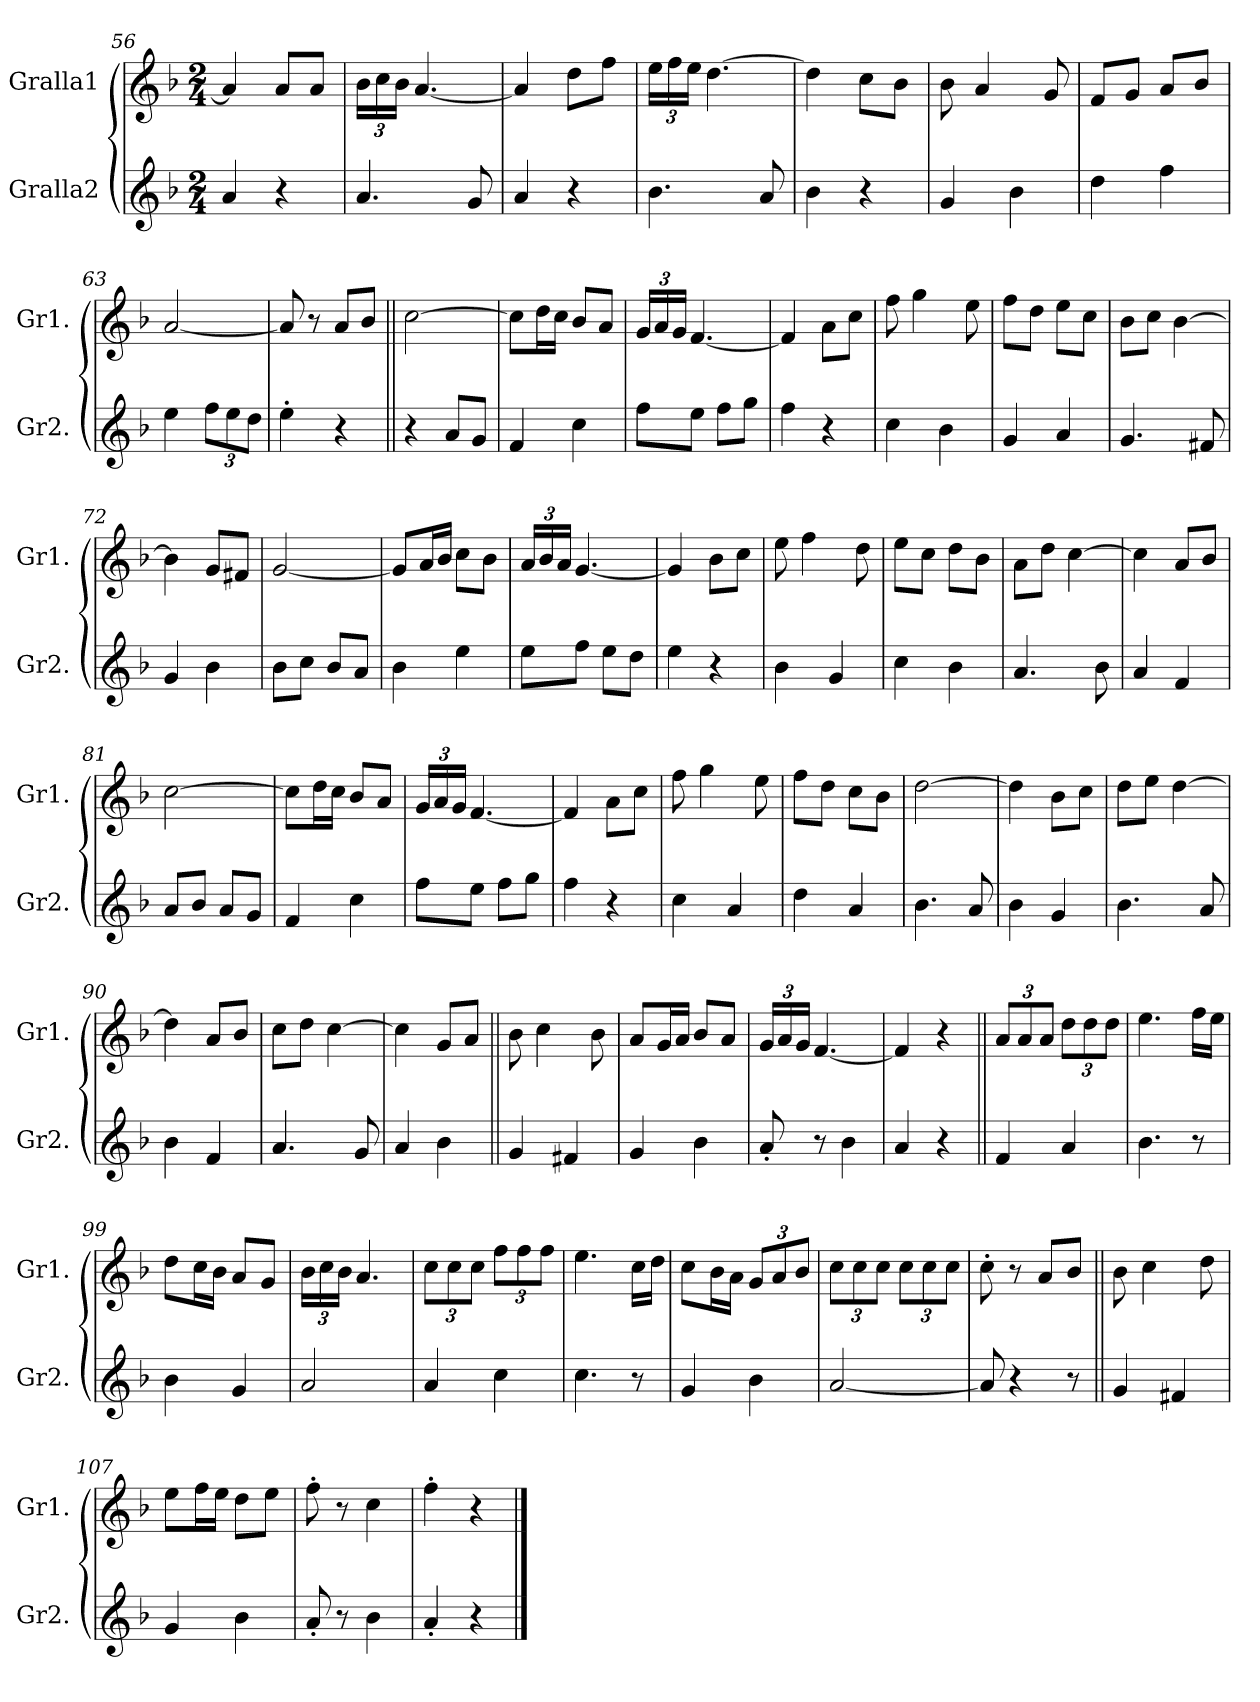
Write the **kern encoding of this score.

**kern	**kern
*part2	*part1
*staff2	*staff1
*I"Gralla2	*I"Gralla1
*I'Gr2.	*I'Gr1.
*clefG2	*clefG2
*k[b-]	*k[b-]
*M2/4	*M2/4
=56	=56
4a/	4a/]
4r	8a/L
.	8a/J
=57	=57
*	*Xbrackettup
4.a/	24b-\LL
.	24cc\
.	24b-\JJ
.	[4.a/
8g/	.
=58	=58
4a/	4a/]
4r	8dd\L
.	8ff\J
=59	=59
4.b-\	24ee\LL
.	24ff\
.	24ee\JJ
.	[4.dd\
8a/	.
=60	=60
4b-\	4dd\]
4r	8cc\L
.	8b-\J
=61	=61
4g/	8b-\
.	4a/
4b-\	.
.	8g/
=62	=62
4dd\	8f/L
.	8g/J
4ff\	8a/L
.	8b-/J
=63	=63
4ee\	[2a/
*Xbrackettup	*
12ff\L	.
12ee\	.
12dd\J	.
=64	=64
4ee'\	8a/]
.	8r
4r	8a/L
.	8b-/J
=65||	=65||
4r	[2cc\
8a/L	.
8g/J	.
!!LO:LB:g=z
=66	=66
4f/	8cc\L]
.	16dd\L
.	16cc\JJ
4cc\	8b-/L
.	8a/J
=67	=67
8ff\L	24g/LL
.	24a/
.	24g/JJ
8ee\J	[4.f/
8ff\L	.
8gg\J	.
=68	=68
4ff\	4f/]
4r	8a\L
.	8cc\J
=69	=69
4cc\	8ff\
.	4gg\
4b-\	.
.	8ee\
=70	=70
4g/	8ff\L
.	8dd\J
4a/	8ee\L
.	8cc\J
=71	=71
4.g/	8b-\L
.	8cc\J
.	[4b-\
8f#X/	.
=72	=72
4g/	4b-\]
4b-\	8g/L
.	8f#X/J
=73	=73
8b-\L	[2g/
8cc\J	.
8b-/L	.
8a/J	.
=74	=74
4b-\	8g/L]
.	16a/L
.	16b-/JJ
4ee\	8cc\L
.	8b-\J
=75	=75
8ee\L	24a/LL
.	24b-/
.	24a/JJ
8ff\J	[4.g/
8ee\L	.
8dd\J	.
=76	=76
4ee\	4g/]
4r	8b-\L
.	8cc\J
=77	=77
4b-\	8ee\
.	4ff\
4g/	.
.	8dd\
=78	=78
4cc\	8ee\L
.	8cc\J
4b-\	8dd\L
.	8b-\J
!!LO:LB:g=z
=79	=79
4.a/	8a\L
.	8dd\J
.	[4cc\
8b-\	.
=80	=80
4a/	4cc\]
4f/	8a/L
.	8b-/J
=81	=81
8a/L	[2cc\
8b-/J	.
8a/L	.
8g/J	.
=82	=82
4f/	8cc\L]
.	16dd\L
.	16cc\JJ
4cc\	8b-/L
.	8a/J
=83	=83
8ff\L	24g/LL
.	24a/
.	24g/JJ
8ee\J	[4.f/
8ff\L	.
8gg\J	.
=84	=84
4ff\	4f/]
4r	8a\L
.	8cc\J
=85	=85
4cc\	8ff\
.	4gg\
4a/	.
.	8ee\
=86	=86
4dd\	8ff\L
.	8dd\J
4a/	8cc\L
.	8b-\J
=87	=87
4.b-\	[2dd\
8a/	.
=88	=88
4b-\	4dd\]
4g/	8b-\L
.	8cc\J
=89	=89
4.b-\	8dd\L
.	8ee\J
.	[4dd\
8a/	.
=90	=90
4b-\	4dd\]
4f/	8a/L
.	8b-/J
=91	=91
4.a/	8cc\L
.	8dd\J
.	[4cc\
8g/	.
=92	=92
4a/	4cc\]
4b-\	8g/L
.	8a/J
!!LO:LB:g=z
=93||	=93||
4g/	8b-\
.	4cc\
4f#X/	.
.	8b-\
=94	=94
4g/	8a/L
.	16g/L
.	16a/JJ
4b-\	8b-/L
.	8a/J
=95	=95
8a'/	24g/LL
.	24a/
.	24g/JJ
8r	[4.f/
4b-\	.
=96	=96
4a/	4f/]
4r	4r
=97||	=97||
4f/	12a/L
.	12a/
.	12a/J
4a/	12dd\L
.	12dd\
.	12dd\J
=98	=98
4.b-\	4.ee\
8r	16ff\LL
.	16ee\JJ
=99	=99
4b-\	8dd\L
.	16cc\L
.	16b-\JJ
4g/	8a/L
.	8g/J
=100	=100
2a/	24b-\LL
.	24cc\
.	24b-\JJ
.	4.a/
=101	=101
4a/	12cc\L
.	12cc\
.	12cc\J
4cc\	12ff\L
.	12ff\
.	12ff\J
=102	=102
4.cc\	4.ee\
8r	16cc\LL
.	16dd\JJ
=103	=103
4g/	8cc\L
.	16b-\L
.	16a\JJ
4b-\	12g/L
.	12a/
.	12b-/J
=104	=104
[2a/	12cc\L
.	12cc\
.	12cc\J
.	12cc\L
.	12cc\
.	12cc\J
!!LO:LB:g=z
=105	=105
8a/]	8cc'\
4r	8r
.	8a/L
8r	8b-/J
=106||	=106||
4g/	8b-\
.	4cc\
4f#X/	.
.	8dd\
=107	=107
4g/	8ee\L
.	16ff\L
.	16ee\JJ
4b-\	8dd\L
.	8ee\J
=108	=108
8a'/	8ff'\
8r	8r
4b-\	4cc\
=109	=109
4a'/	4ff'\
4r	4r
==	==
*-	*-
